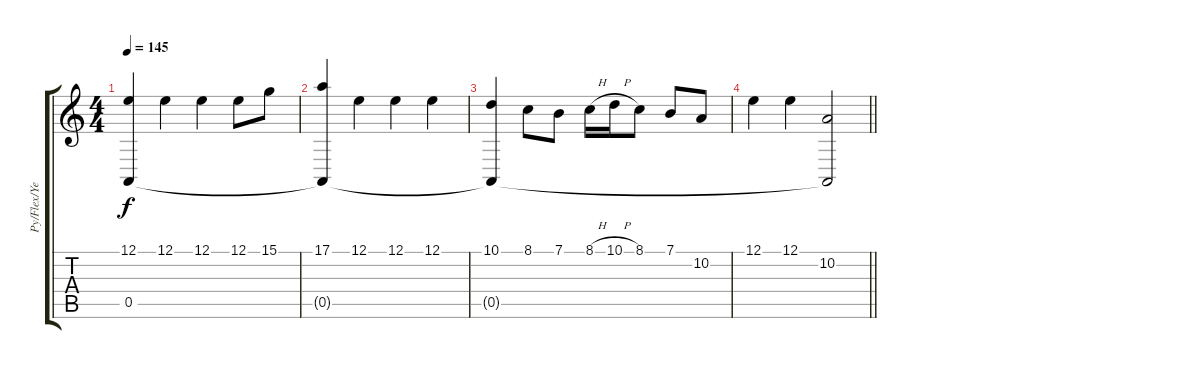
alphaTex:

\track ("Py/Flex/Yellow" "Py/Flex/Ye") {instrument bagpipe}
\staff {score tabs}
\tuning (E4 B3 G3 D3 A2 E2) {hide}
\ts (4 4)
\tempo 145
\clef g2
\ks c
(12.1 0.5{t}).4{dy f} 12.1.4 12.1.4 12.1.8 15.1.8 |
(17.1 0.5{t}).4 12.1.4 12.1.4 12.1.4 |
(10.1 0.5{t}).4 8.1.8 7.1.8 8.1{h}.16 10.1{h}.16 8.1.8 7.1.8 10.2.8 |
\barLineRight lightlight
12.1.4 12.1.4 (10.2 0.5{t}).2
